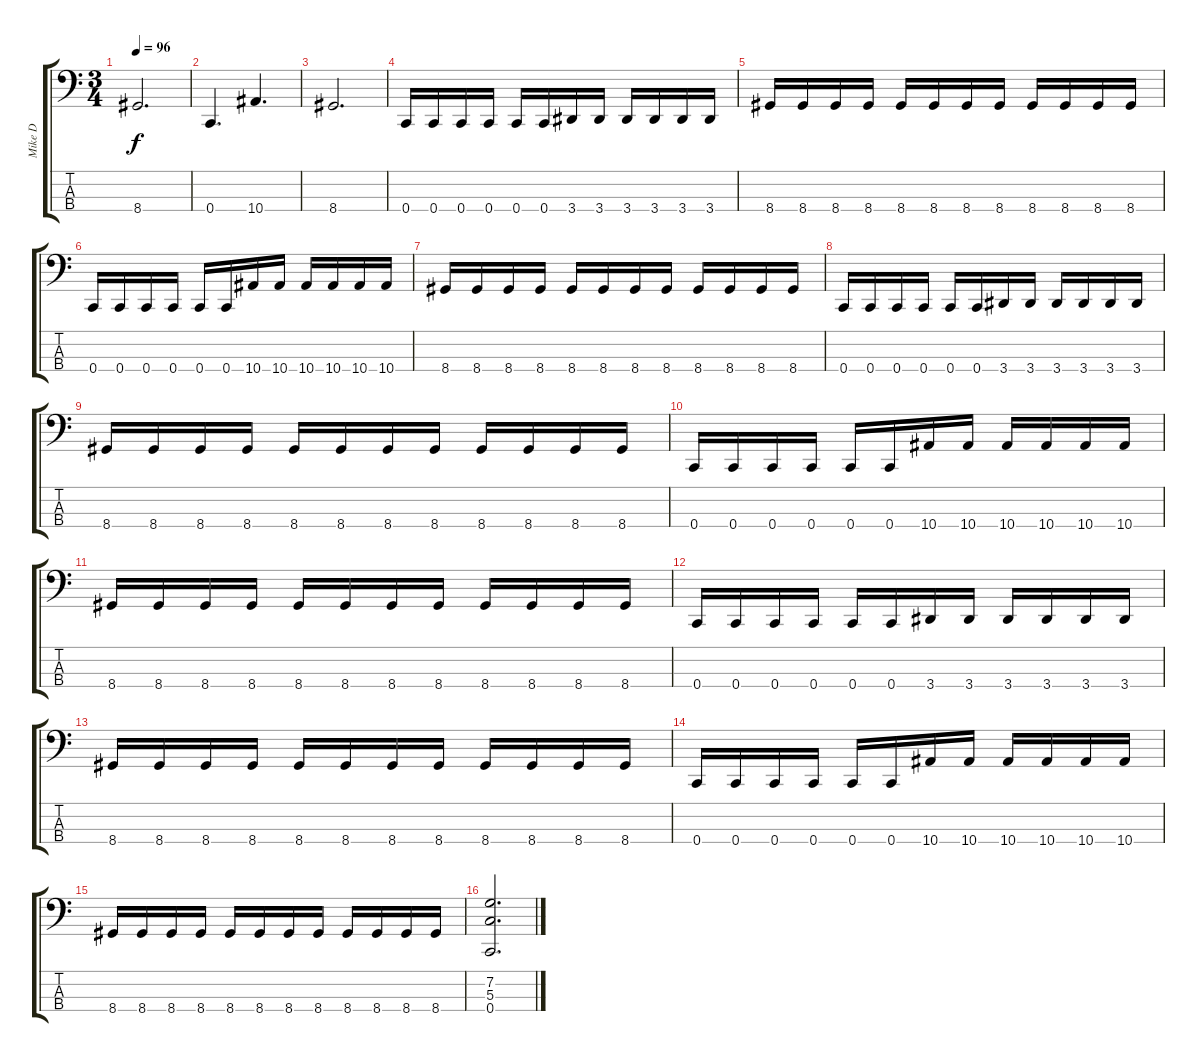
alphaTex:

\track ("Mike D" "Mike D") {instrument electricbasspick}
\staff {score tabs}
\tuning (F2 C2 G1 C1) {hide}
\ts (3 4)
\tempo 96
\clef f4
\ks c
8.4.2{d dy f} |
0.4.4{d} 10.4.4{d} |
8.4.2{d} |
0.4.16 0.4.16 0.4.16 0.4.16 0.4.16 0.4.16 3.4.16 3.4.16 3.4.16 3.4.16 3.4.16 3.4.16 |
8.4.16 8.4.16 8.4.16 8.4.16 8.4.16 8.4.16 8.4.16 8.4.16 8.4.16 8.4.16 8.4.16 8.4.16 |
0.4.16 0.4.16 0.4.16 0.4.16 0.4.16 0.4.16 10.4.16 10.4.16 10.4.16 10.4.16 10.4.16 10.4.16 |
8.4.16 8.4.16 8.4.16 8.4.16 8.4.16 8.4.16 8.4.16 8.4.16 8.4.16 8.4.16 8.4.16 8.4.16 |
0.4.16 0.4.16 0.4.16 0.4.16 0.4.16 0.4.16 3.4.16 3.4.16 3.4.16 3.4.16 3.4.16 3.4.16 |
8.4.16 8.4.16 8.4.16 8.4.16 8.4.16 8.4.16 8.4.16 8.4.16 8.4.16 8.4.16 8.4.16 8.4.16 |
0.4.16 0.4.16 0.4.16 0.4.16 0.4.16 0.4.16 10.4.16 10.4.16 10.4.16 10.4.16 10.4.16 10.4.16 |
8.4.16 8.4.16 8.4.16 8.4.16 8.4.16 8.4.16 8.4.16 8.4.16 8.4.16 8.4.16 8.4.16 8.4.16 |
0.4.16 0.4.16 0.4.16 0.4.16 0.4.16 0.4.16 3.4.16 3.4.16 3.4.16 3.4.16 3.4.16 3.4.16 |
8.4.16 8.4.16 8.4.16 8.4.16 8.4.16 8.4.16 8.4.16 8.4.16 8.4.16 8.4.16 8.4.16 8.4.16 |
0.4.16 0.4.16 0.4.16 0.4.16 0.4.16 0.4.16 10.4.16 10.4.16 10.4.16 10.4.16 10.4.16 10.4.16 |
8.4.16 8.4.16 8.4.16 8.4.16 8.4.16 8.4.16 8.4.16 8.4.16 8.4.16 8.4.16 8.4.16 8.4.16 |
(7.2 5.3 0.4).2{d}
